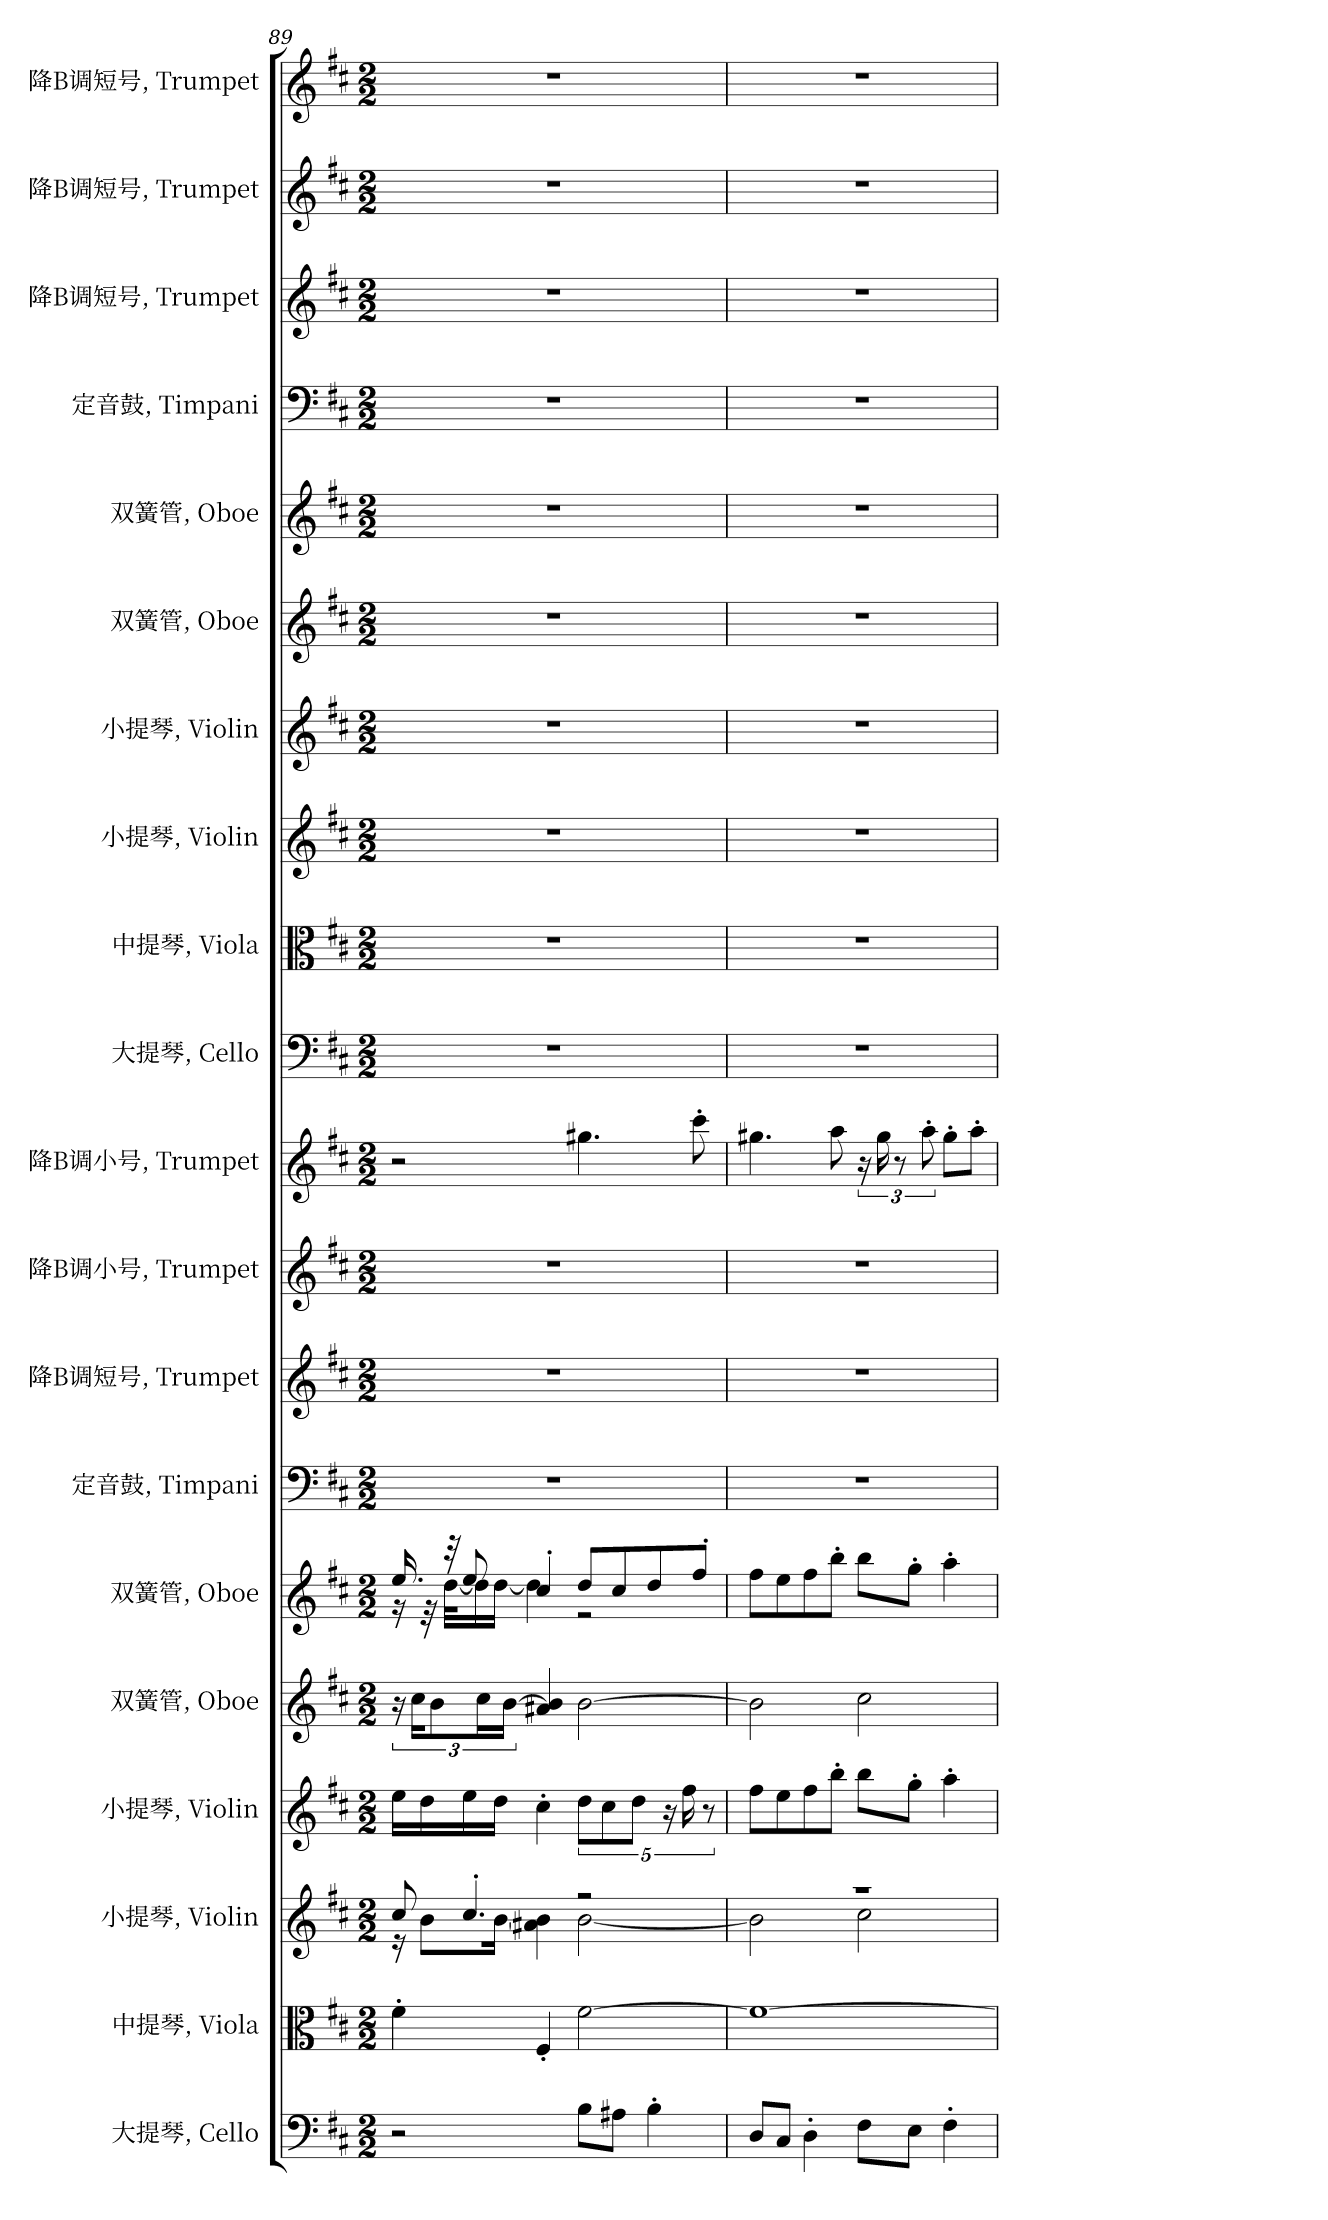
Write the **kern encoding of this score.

**kern	**kern	**kern	**kern	**kern	**kern	**kern	**kern	**kern	**kern	**kern	**kern	**kern	**kern	**kern	**kern	**kern	**kern	**kern	**kern
*part20	*part19	*part18	*part17	*part16	*part15	*part14	*part13	*part12	*part11	*part10	*part9	*part8	*part7	*part6	*part5	*part4	*part3	*part2	*part1
*staff20	*staff19	*staff18	*staff17	*staff16	*staff15	*staff14	*staff13	*staff12	*staff11	*staff10	*staff9	*staff8	*staff7	*staff6	*staff5	*staff4	*staff3	*staff2	*staff1
*I"大提琴, Cello	*I"中提琴, Viola	*I"小提琴, Violin	*I"小提琴, Violin	*I"双簧管, Oboe	*I"双簧管, Oboe	*I"定音鼓, Timpani	*I"降B调短号, Trumpet	*I"降B调小号, Trumpet	*I"降B调小号, Trumpet	*I"大提琴, Cello	*I"中提琴, Viola	*I"小提琴, Violin	*I"小提琴, Violin	*I"双簧管, Oboe	*I"双簧管, Oboe	*I"定音鼓, Timpani	*I"降B调短号, Trumpet	*I"降B调短号, Trumpet	*I"降B调短号, Trumpet
*	*I'Vla.	*I'Vln.	*I'Vln.	*I'Ob.	*I'Ob.	*I'Timp.	*	*I'B♭ Tpt.	*I'B♭ Tpt.	*	*I'Vla.	*I'Vln.	*I'Vln.	*I'Ob.	*I'Ob.	*I'Timp.	*	*	*
*clefF4	*clefC3	*clefG2	*clefG2	*clefG2	*clefG2	*clefF4	*clefG2	*clefG2	*clefG2	*clefF4	*clefC3	*clefG2	*clefG2	*clefG2	*clefG2	*clefF4	*clefG2	*clefG2	*clefG2
*	*	*	*	*	*	*	*ITrd1c2	*ITrd1c2	*ITrd1c2	*	*	*	*	*	*	*	*ITrd1c2	*ITrd1c2	*ITrd1c2
*k[f#c#]	*k[f#c#]	*k[f#c#]	*k[f#c#]	*k[f#c#]	*k[f#c#]	*k[f#c#]	*k[]	*k[]	*k[]	*k[f#c#]	*k[f#c#]	*k[f#c#]	*k[f#c#]	*k[f#c#]	*k[f#c#]	*k[f#c#]	*k[]	*k[]	*k[]
*M2/2	*M2/2	*M2/2	*M2/2	*M2/2	*M2/2	*M2/2	*M2/2	*M2/2	*M2/2	*M2/2	*M2/2	*M2/2	*M2/2	*M2/2	*M2/2	*M2/2	*M2/2	*M2/2	*M2/2
=89	=89	=89	=89	=89	=89	=89	=89	=89	=89	=89	=89	=89	=89	=89	=89	=89	=89	=89	=89
*	*	*^	*	*	*^	*	*	*	*	*	*	*	*	*	*	*	*	*	*
2r	4f#'\	8cc#/	16r	16ee\LL	24r	16.ee/	16r	1r	1r	1r	2r	1r	1r	1r	1r	1r	1r	1r	1r	1r	1r
.	.	.	.	.	24cc#\KL	.	.	.	.	.	.	.	.	.	.	.	.	.	.	.	.
.	.	.	8b\L	16dd\	.	.	32r	.	.	.	.	.	.	.	.	.	.	.	.	.	.
.	.	.	.	.	12b\	.	.	.	.	.	.	.	.	.	.	.	.	.	.	.	.
.	.	.	.	.	.	32r	[32dd\KLL	.	.	.	.	.	.	.	.	.	.	.	.	.	.
.	.	4.cc#'/	.	16ee\	.	8ee/	16dd\]	.	.	.	.	.	.	.	.	.	.	.	.	.	.
.	.	.	.	.	24cc#\L	.	.	.	.	.	.	.	.	.	.	.	.	.	.	.	.
.	.	.	[16b\Jk	16dd\JJ	.	.	[16dd\JJ	.	.	.	.	.	.	.	.	.	.	.	.	.	.
.	.	.	.	.	[24b\JJ	.	.	.	.	.	.	.	.	.	.	.	.	.	.	.	.
.	4F#'/	.	4a#X\ 4b\]	4cc#'\	4a#X/ 4b/]	4cc#'/	4dd\]	.	.	.	.	.	.	.	.	.	.	.	.	.	.
8B\L	[2f#\	2r	[2b\	10dd\L	[2b\	8dd/L	2r	.	.	.	4.ff#X\	.	.	.	.	.	.	.	.	.	.
.	.	.	.	10cc#\	.	.	.	.	.	.	.	.	.	.	.	.	.	.	.	.	.
8A#X\J	.	.	.	.	.	8cc#/	.	.	.	.	.	.	.	.	.	.	.	.	.	.	.
.	.	.	.	10dd\J	.	.	.	.	.	.	.	.	.	.	.	.	.	.	.	.	.
4B'\	.	.	.	.	.	8dd/	.	.	.	.	.	.	.	.	.	.	.	.	.	.	.
.	.	.	.	20r	.	.	.	.	.	.	.	.	.	.	.	.	.	.	.	.	.
.	.	.	.	20ff#\	.	.	.	.	.	.	.	.	.	.	.	.	.	.	.	.	.
.	.	.	.	.	.	8ff#'/J	.	.	.	.	8bb'\	.	.	.	.	.	.	.	.	.	.
.	.	.	.	10r	.	.	.	.	.	.	.	.	.	.	.	.	.	.	.	.	.
*	*	*	*	*	*	*v	*v	*	*	*	*	*	*	*	*	*	*	*	*	*	*
!!LO:PB:g=z
=90	=90	=90	=90	=90	=90	=90	=90	=90	=90	=90	=90	=90	=90	=90	=90	=90	=90	=90	=90	=90
8D/L	1f#_	1r	2b\]	8ff#\L	2b\]	8ff#\L	1r	1r	1r	4.ff#X\	1r	1r	1r	1r	1r	1r	1r	1r	1r	1r
8C#/J	.	.	.	8ee\	.	8ee\	.	.	.	.	.	.	.	.	.	.	.	.	.	.
4D'\	.	.	.	8ff#\	.	8ff#\	.	.	.	.	.	.	.	.	.	.	.	.	.	.
.	.	.	.	8bb'\J	.	8bb'\J	.	.	.	8gg\	.	.	.	.	.	.	.	.	.	.
8F#\L	.	.	2cc#\	8bb\L	2cc#\	8bb\L	.	.	.	24r	.	.	.	.	.	.	.	.	.	.
.	.	.	.	.	.	.	.	.	.	24ff#\	.	.	.	.	.	.	.	.	.	.
.	.	.	.	.	.	.	.	.	.	12r	.	.	.	.	.	.	.	.	.	.
8E\J	.	.	.	8gg'\J	.	8gg'\J	.	.	.	.	.	.	.	.	.	.	.	.	.	.
.	.	.	.	.	.	.	.	.	.	12gg'\	.	.	.	.	.	.	.	.	.	.
4F#'\	.	.	.	4aa'\	.	4aa'\	.	.	.	8ff#'\L	.	.	.	.	.	.	.	.	.	.
.	.	.	.	.	.	.	.	.	.	8gg'\J	.	.	.	.	.	.	.	.	.	.
*	*	*v	*v	*	*	*	*	*	*	*	*	*	*	*	*	*	*	*	*	*
=	=	=	=	=	=	=	=	=	=	=	=	=	=	=	=	=	=	=	=
*-	*-	*-	*-	*-	*-	*-	*-	*-	*-	*-	*-	*-	*-	*-	*-	*-	*-	*-	*-
